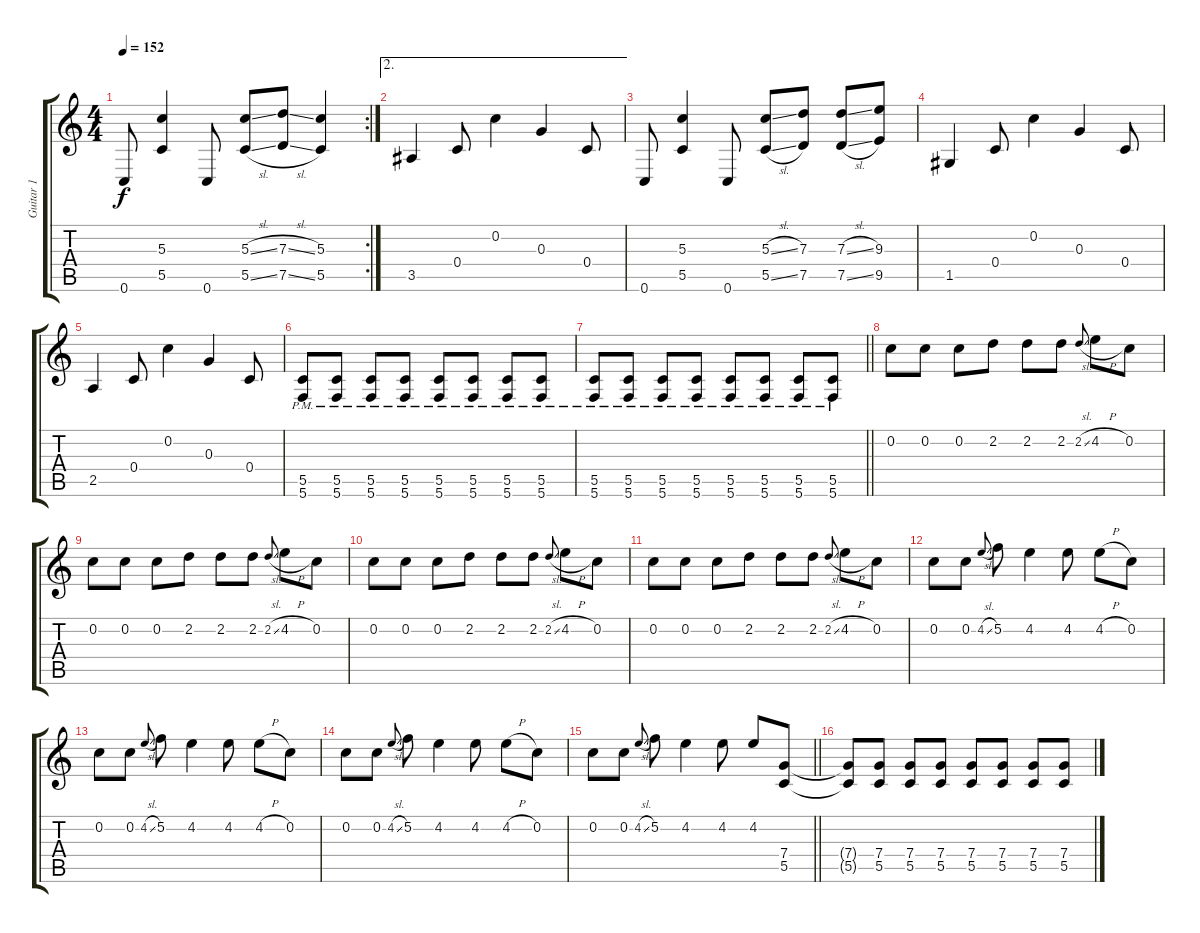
\track ("Guitar 1" "Guitar 1") {instrument overdrivenguitar}
\staff {score tabs}
\tuning (E4 C4 G3 C3 G2 C2) {hide}
\rc 2
\ts (4 4)
\tempo 152
\clef g2
\ks c
0.6.8{dy f} (5.3 5.5).4 0.6.8 (5.3{sl} 5.5{sl}).8 (7.3{sl} 7.5{sl}).8 (5.3 5.5).4 |
\ae 2
3.5.4 0.4.8 0.2.4 0.3.4 0.4.8 |
0.6.8 (5.3 5.5).4 0.6.8 (5.3{sl} 5.5{sl}).8 (7.3 7.5).8 (7.3{sl} 7.5{sl}).8 (9.3 9.5).8 |
1.5.4 0.4.8 0.2.4 0.3.4 0.4.8 |
2.5.4 0.4.8 0.2.4 0.3.4 0.4.8 |
(5.5{pm} 5.6{pm}).8 (5.5{pm} 5.6{pm}).8 (5.5{pm} 5.6{pm}).8 (5.5{pm} 5.6{pm}).8 (5.5{pm} 5.6{pm}).8 (5.5{pm} 5.6{pm}).8 (5.5{pm} 5.6{pm}).8 (5.5{pm} 5.6{pm}).8 |
\barLineRight lightlight
(5.5{pm} 5.6{pm}).8 (5.5{pm} 5.6{pm}).8 (5.5{pm} 5.6{pm}).8 (5.5{pm} 5.6{pm}).8 (5.5{pm} 5.6{pm}).8 (5.5{pm} 5.6{pm}).8 (5.5{pm} 5.6{pm}).8 (5.5{pm} 5.6{pm}).8 |
0.2.8 0.2.8 0.2.8 2.2.8 2.2.8 2.2.8 2.2{sl}.8{gr onbeat} 4.2{h}.8 0.2.8 |
0.2.8 0.2.8 0.2.8 2.2.8 2.2.8 2.2.8 2.2{sl}.8{gr onbeat} 4.2{h}.8 0.2.8 |
0.2.8 0.2.8 0.2.8 2.2.8 2.2.8 2.2.8 2.2{sl}.8{gr onbeat} 4.2{h}.8 0.2.8 |
0.2.8 0.2.8 0.2.8 2.2.8 2.2.8 2.2.8 2.2{sl}.8{gr onbeat} 4.2{h}.8 0.2.8 |
0.2.8 0.2.8 4.2{sl}.8{gr onbeat} 5.2.8 4.2.4 4.2.8 4.2{h}.8 0.2.8 |
0.2.8 0.2.8 4.2{sl}.8{gr onbeat} 5.2.8 4.2.4 4.2.8 4.2{h}.8 0.2.8 |
0.2.8 0.2.8 4.2{sl}.8{gr onbeat} 5.2.8 4.2.4 4.2.8 4.2{h}.8 0.2.8 |
\barLineRight lightlight
0.2.8 0.2.8 4.2{sl}.8{gr onbeat} 5.2.8 4.2.4 4.2.8 4.2.8 (7.4 5.5).8 |
(7.4{t} 5.5{t}).8 (7.4 5.5).8 (7.4 5.5).8 (7.4 5.5).8 (7.4 5.5).8 (7.4 5.5).8 (7.4 5.5).8 (7.4 5.5).8
